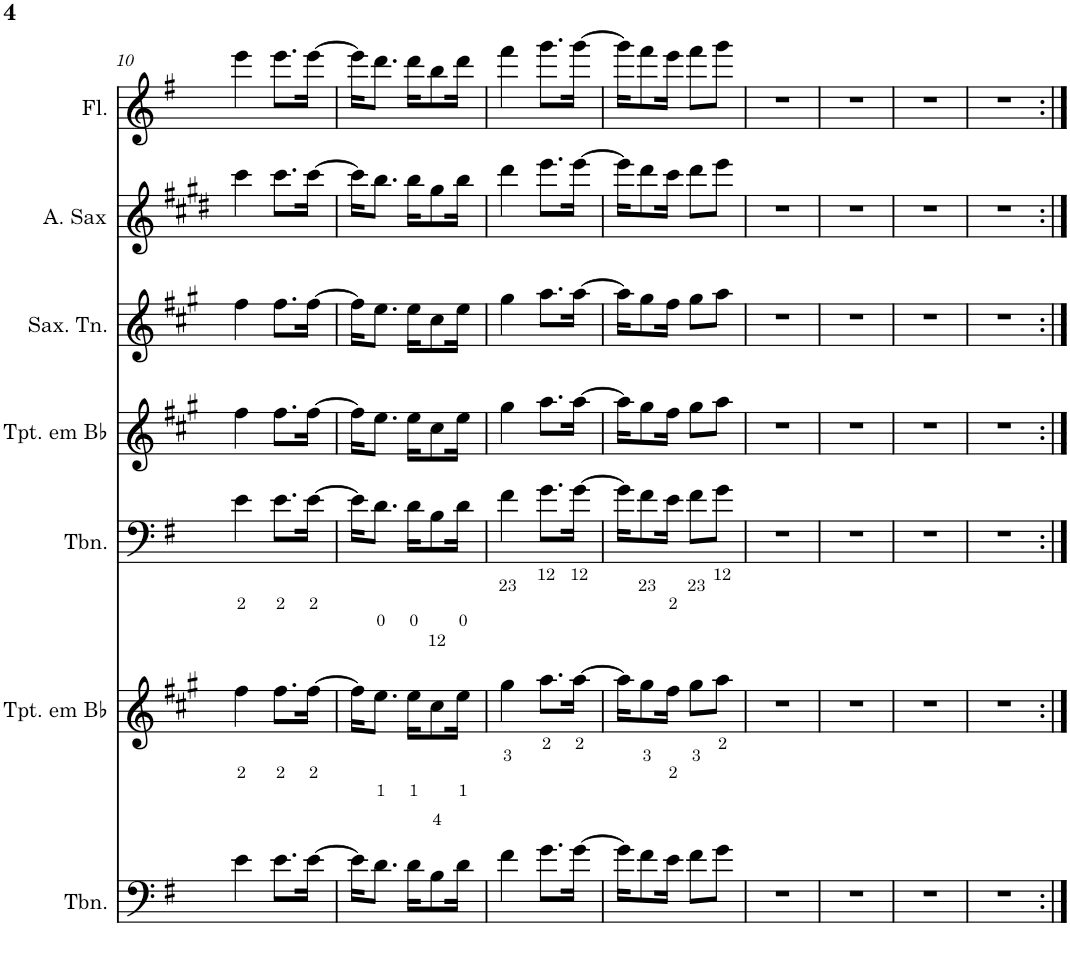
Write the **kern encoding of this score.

**kern	**kern	**kern	**kern	**kern	**kern	**kern
*part7	*part6	*part5	*part4	*part3	*part2	*part1
*staff7	*staff6	*staff5	*staff4	*staff3	*staff2	*staff1
*I"Trombone	*I"Trompete em Bb	*I"Trombone	*I"Trompete em Bb	*I"Saxofone Tenor	*I"Saxofone Alto	*I"Flauta Transversal
*I'Tbn.	*I'Tpt. em Bb	*I'Tbn.	*I'Tpt. em Bb	*I'Sax. Tn.	*	*I'Fl.
!!LO:PB:g=z
*clefF4	*clefG2	*clefF4	*clefG2	*clefG2	*clefG2	*clefG2
*	*Trd1c2	*	*Trd1c2	*Trd8c14	*Trd5c9	*
*k[f#]	*k[f#c#g#]	*k[f#]	*k[f#c#g#]	*k[f#c#g#]	*k[f#c#g#d#]	*k[f#]
*G:	*A:	*G:	*A:	*A:	*E:	*G:
*M2/4	*M2/4	*M2/4	*M2/4	*M2/4	*M2/4	*M2/4
=10	=10	=10	=10	=10	=10	=10
4e\	4ff#\	4e\	4ff#\	4ff#\	4ccc#\	4eee\
8.e\L	8.ff#\L	8.e\L	8.ff#\L	8.ff#\L	8.ccc#\L	8.eee\L
[16e\Jk	[16ff#\Jk	[16e\Jk	[16ff#\Jk	[16ff#\Jk	[16ccc#\Jk	[16eee\Jk
=11	=11	=11	=11	=11	=11	=11
16e\KL]	16ff#\KL]	16e\KL]	16ff#\KL]	16ff#\KL]	16ccc#\KL]	16eee\KL]
8.d\J	8.ee\J	8.d\J	8.ee\J	8.ee\J	8.bb\J	8.ddd\J
16d\KL	16ee\KL	16d\KL	16ee\KL	16ee\KL	16bb\KL	16ddd\KL
8B\	8cc#\	8B\	8cc#\	8cc#\	8gg#\	8bb\
16d\Jk	16ee\Jk	16d\Jk	16ee\Jk	16ee\Jk	16bb\Jk	16ddd\Jk
=12	=12	=12	=12	=12	=12	=12
4f#\	4gg#\	4f#\	4gg#\	4gg#\	4ddd#\	4fff#\
8.g\L	8.aa\L	8.g\L	8.aa\L	8.aa\L	8.eee\L	8.ggg\L
[16g\Jk	[16aa\Jk	[16g\Jk	[16aa\Jk	[16aa\Jk	[16eee\Jk	[16ggg\Jk
=13	=13	=13	=13	=13	=13	=13
16g\KL]	16aa\KL]	16g\KL]	16aa\KL]	16aa\KL]	16eee\KL]	16ggg\KL]
8f#\	8gg#\	8f#\	8gg#\	8gg#\	8ddd#\	8fff#\
16e\Jk	16ff#\Jk	16e\Jk	16ff#\Jk	16ff#\Jk	16ccc#\Jk	16eee\Jk
8f#\L	8gg#\L	8f#\L	8gg#\L	8gg#\L	8ddd#\L	8fff#\L
8g\J	8aa\J	8g\J	8aa\J	8aa\J	8eee\J	8ggg\J
=14	=14	=14	=14	=14	=14	=14
2r	2r	2r	2r	2r	2r	2r
=15	=15	=15	=15	=15	=15	=15
2r	2r	2r	2r	2r	2r	2r
=16	=16	=16	=16	=16	=16	=16
2r	2r	2r	2r	2r	2r	2r
=17	=17	=17	=17	=17	=17	=17
2r	2r	2r	2r	2r	2r	2r
=:|!	=:|!	=:|!	=:|!	=:|!	=:|!	=:|!
*-	*-	*-	*-	*-	*-	*-
